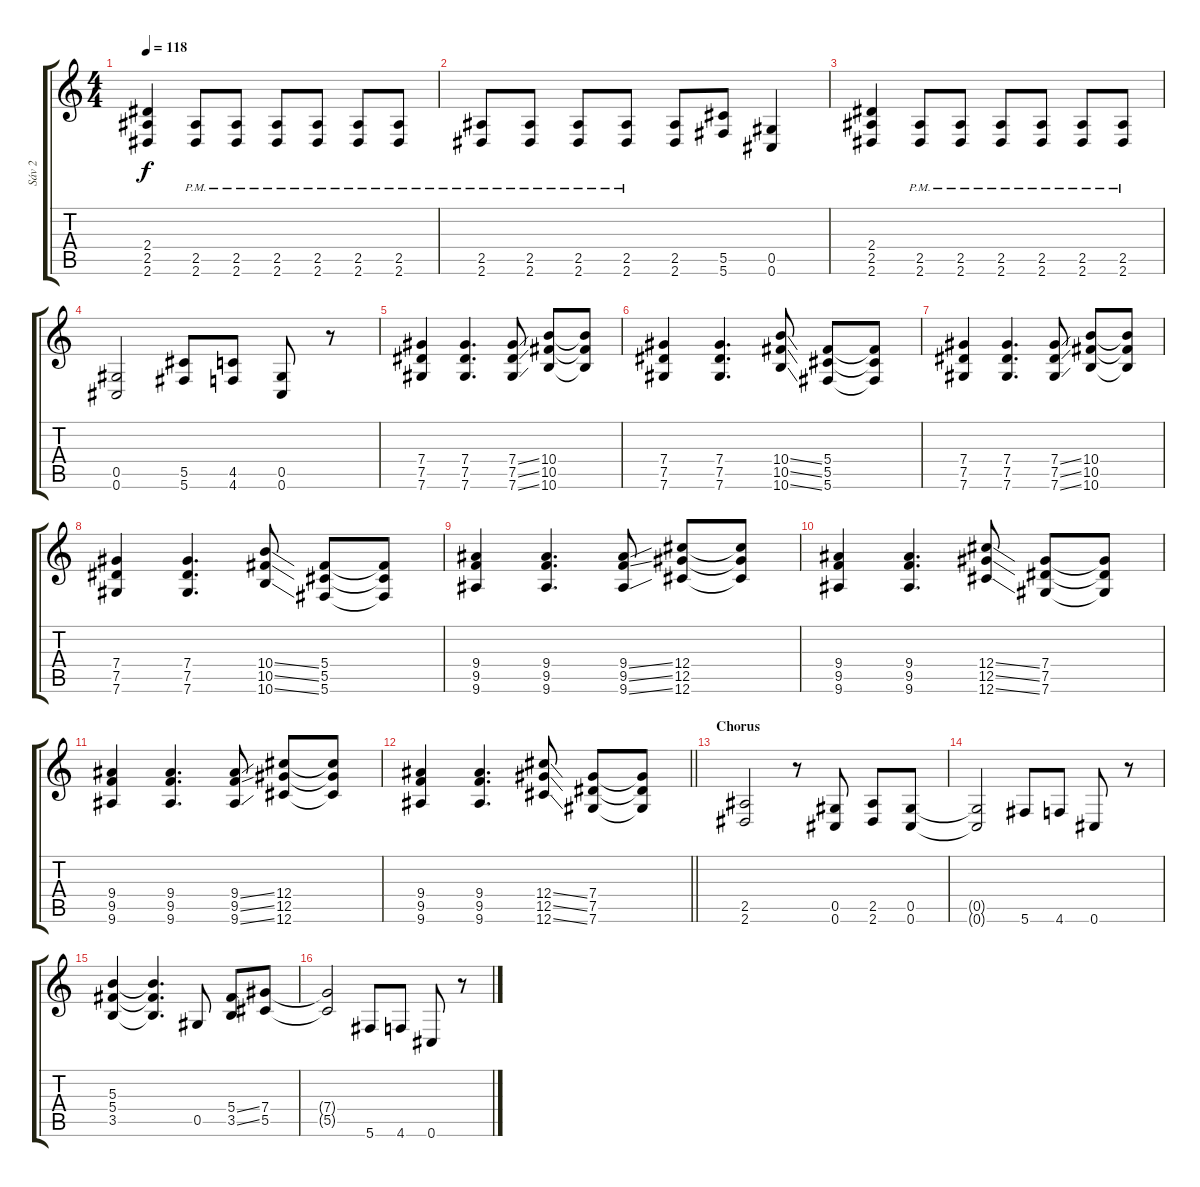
\track ("Sáv 2" "Sáv 2") {instrument distortionguitar}
\staff {score tabs}
\tuning (Eb4 Bb3 Gb3 Db3 Ab2 Db2) {hide}
\ts (4 4)
\tempo 118
\clef g2
\ks c
(2.4 2.5 2.6).4{dy f} (2.5{pm} 2.6).8 (2.5{pm} 2.6).8 (2.5{pm} 2.6).8 (2.5{pm} 2.6).8 (2.5{pm} 2.6).8 (2.5{pm} 2.6).8 |
(2.5{pm} 2.6).8 (2.5{pm} 2.6).8 (2.5{pm} 2.6).8 (2.5{pm} 2.6).8 (2.5 2.6).8 (5.5 5.6).8 (0.5 0.6).4 |
(2.4 2.5 2.6).4 (2.5{pm} 2.6).8 (2.5{pm} 2.6).8 (2.5{pm} 2.6).8 (2.5{pm} 2.6).8 (2.5{pm} 2.6).8 (2.5{pm} 2.6).8 |
(0.5 0.6).2 (5.5 5.6).8 (4.5 4.6).8 (0.5 0.6).8 r.8 |
(7.4 7.5 7.6).4 (7.4 7.5 7.6).4{d} (7.4{ss} 7.5{ss} 7.6{ss}).8 (10.4 10.5 10.6).8 (10.4{t} 10.5{t} 10.6{t}).8 |
(7.4 7.5 7.6).4 (7.4 7.5 7.6).4{d} (10.4{ss} 10.5{ss} 10.6{ss}).8 (5.4 5.5 5.6).8 (5.4{t} 5.5{t} 5.6{t}).8 |
(7.4 7.5 7.6).4 (7.4 7.5 7.6).4{d} (7.4{ss} 7.5{ss} 7.6{ss}).8 (10.4 10.5 10.6).8 (10.4{t} 10.5{t} 10.6{t}).8 |
(7.4 7.5 7.6).4 (7.4 7.5 7.6).4{d} (10.4{ss} 10.5{ss} 10.6{ss}).8 (5.4 5.5 5.6).8 (5.4{t} 5.5{t} 5.6{t}).8 |
(9.4 9.5 9.6).4 (9.4 9.5 9.6).4{d} (9.4{ss} 9.5{ss} 9.6{ss}).8 (12.4 12.5 12.6).8 (12.4{t} 12.5{t} 12.6{t}).8 |
(9.4 9.5 9.6).4 (9.4 9.5 9.6).4{d} (12.4{ss} 12.5{ss} 12.6{ss}).8 (7.4 7.5 7.6).8 (7.4{t} 7.5{t} 7.6{t}).8 |
(9.4 9.5 9.6).4 (9.4 9.5 9.6).4{d} (9.4{ss} 9.5{ss} 9.6{ss}).8 (12.4 12.5 12.6).8 (12.4{t} 12.5{t} 12.6{t}).8 |
\barLineRight lightlight
(9.4 9.5 9.6).4 (9.4 9.5 9.6).4{d} (12.4{ss} 12.5{ss} 12.6{ss}).8 (7.4 7.5 7.6).8 (7.4{t} 7.5{t} 7.6{t}).8 |
\section ("" "Chorus")
(2.5 2.6).2 r.8 (0.5 0.6).8 (2.5 2.6).8 (0.5 0.6).8 |
(0.5{t} 0.6{t}).2 5.6.8 4.6.8 0.6.8 r.8 |
(5.3 5.4 3.5).4 (5.3{t} 5.4{t} 3.5{t}).4{d} 0.5.8 (5.4{ss} 3.5{ss}).8 (7.4 5.5).8 |
(7.4{t} 5.5{t}).2 5.6.8 4.6.8 0.6.8 r.8
